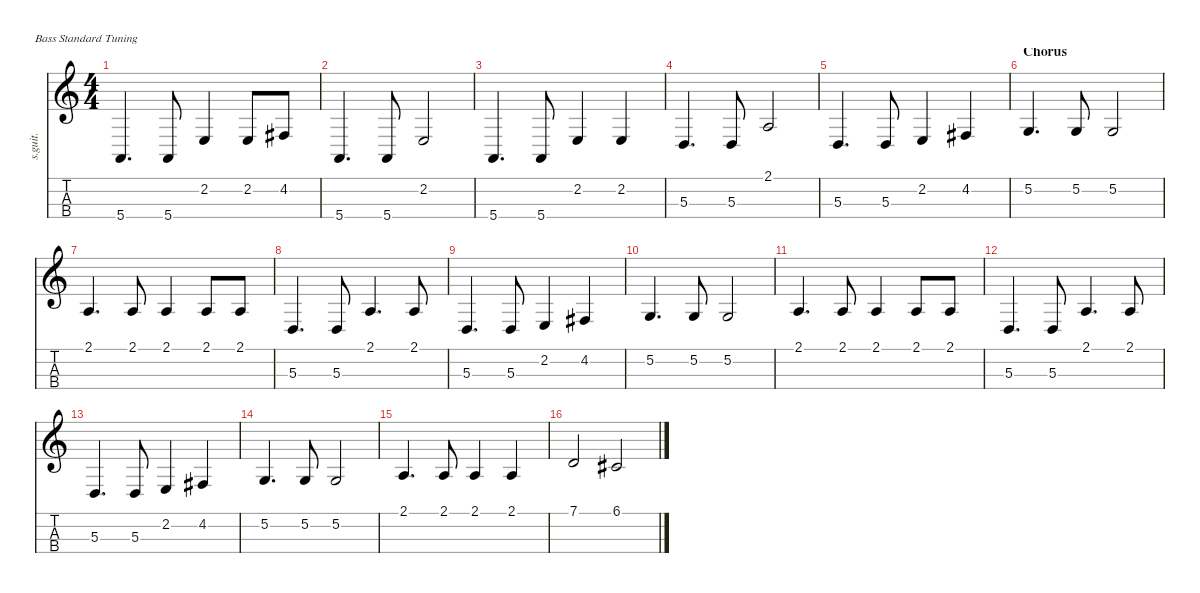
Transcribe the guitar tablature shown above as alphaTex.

\defaultSystemsLayout 4
\hideDynamics
\bracketExtendMode nobrackets
\track ("Bass" "s.guit.") {instrument electricbassfinger}
\staff {score tabs}
\tuning (G2 D2 A1 E1)
\ts (4 4)
\tempo (120 hide)
\clef g2
\ks c
5.4.4{d dy mf} 5.4.8 2.2.4 2.2.8 4.2{acc #}.8 |
5.4.4{d} 5.4.8 2.2.2 |
5.4.4{d} 5.4.8 2.2.4 2.2.4 |
5.3.4{d} 5.3.8 2.1.2 |
5.3.4{d} 5.3.8 2.2.4 4.2{acc #}.4 |
\section ("" "Chorus")
5.2.4{d} 5.2.8 5.2.2 |
2.1.4{d} 2.1.8 2.1.4 2.1.8 2.1.8 |
5.3.4{d} 5.3.8 2.1.4{d} 2.1.8 |
5.3.4{d} 5.3.8 2.2.4 4.2{acc #}.4 |
5.2.4{d} 5.2.8 5.2.2 |
2.1.4{d} 2.1.8 2.1.4 2.1.8 2.1.8 |
5.3.4{d} 5.3.8 2.1.4{d} 2.1.8 |
5.3.4{d} 5.3.8 2.2.4 4.2{acc #}.4 |
5.2.4{d} 5.2.8 5.2.2 |
2.1.4{d} 2.1.8 2.1.4 2.1.4 |
7.1.2 6.1{acc #}.2
